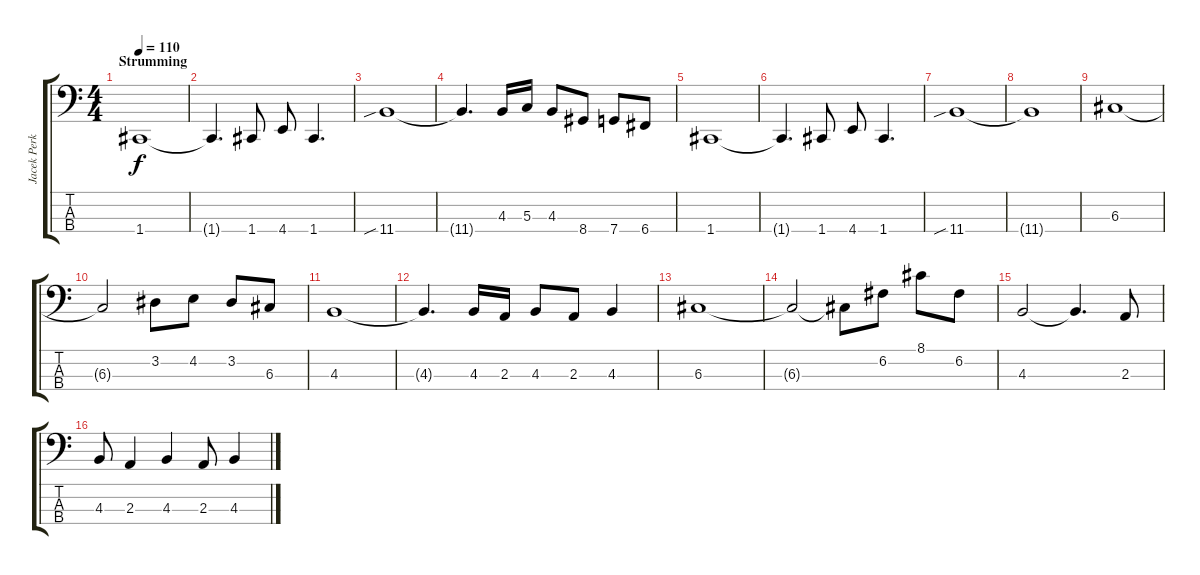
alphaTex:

\track ("Jacek Perkowski" "Jacek Perk") {instrument electricbassfinger}
\staff {score tabs}
\tuning (F2 C2 G1 C1) {hide}
\ts (4 4)
\section ("" "Strumming")
\tempo 110
\clef f4
\ks c
1.4.1{dy f} |
1.4{t}.4{d} 1.4.8 4.4.8 1.4.4{d} |
11.4{sib}.1 |
11.4{t}.4{d} 4.3.16 5.3.16 4.3.8 8.4.8 7.4.8 6.4.8 |
1.4.1 |
1.4{t}.4{d} 1.4.8 4.4.8 1.4.4{d} |
11.4{sib}.1 |
11.4{t}.1 |
6.3.1 |
6.3{t}.2 3.2.8 4.2.8 3.2.8 6.3.8 |
4.3.1 |
4.3{t}.4{d} 4.3.16 2.3.16 4.3.8 2.3.8 4.3.4 |
6.3.1 |
6.3{t}.2 6.3{t}.8 6.2.8 8.1.8 6.2.8 |
4.3.2 4.3{t}.4{d} 2.3.8 |
4.3.8 2.3.4 4.3.4 2.3.8 4.3.4
